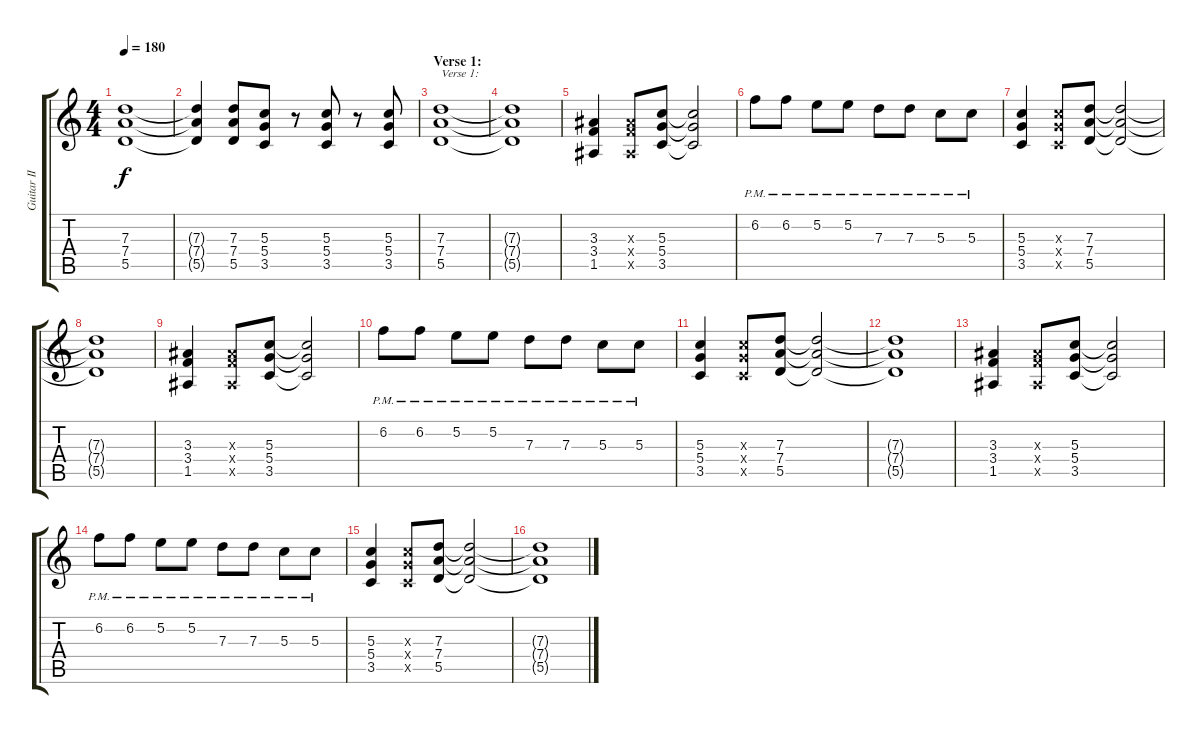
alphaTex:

\track ("Guitar II" "Guitar II") {instrument distortionguitar}
\staff {score tabs}
\tuning (E4 B3 G3 D3 A2 E2) {hide}
\ts (4 4)
\tempo 180
\clef g2
\ks c
(7.3{t} 7.4{t} 5.5{t}).1{dy f} |
(7.3{t} 7.4{t} 5.5{t}).4 (7.3 7.4 5.5).8 (5.3 5.4 3.5).8 r.8 (5.3 5.4 3.5).8 r.8 (5.3 5.4 3.5).8 |
\section ("" "Verse 1:")
(7.3 7.4 5.5).1{txt "Verse 1:"} |
(7.3{t} 7.4{t} 5.5{t}).1 |
(3.3 3.4 1.5).4 (3.3{x} 3.4{x} 1.5{x}).8 (5.3 5.4 3.5).8 (5.3{t} 5.4{t} 3.5{t}).2 |
6.2{pm}.8{instrument lead2sawtooth} 6.2{pm}.8 5.2{pm}.8 5.2{pm}.8 7.3{pm}.8 7.3{pm}.8 5.3{pm}.8 5.3{pm}.8 |
(5.3 5.4 3.5).4{instrument distortionguitar} (5.3{x} 5.4{x} 3.5{x}).8 (7.3 7.4 5.5).8 (7.3{t} 7.4{t} 5.5{t}).2 |
(7.3{t} 7.4{t} 5.5{t}).1 |
(3.3 3.4 1.5).4 (3.3{x} 3.4{x} 1.5{x}).8 (5.3 5.4 3.5).8 (5.3{t} 5.4{t} 3.5{t}).2 |
6.2{pm}.8{instrument lead2sawtooth} 6.2{pm}.8 5.2{pm}.8 5.2{pm}.8 7.3{pm}.8 7.3{pm}.8 5.3{pm}.8 5.3{pm}.8 |
(5.3 5.4 3.5).4{instrument distortionguitar} (5.3{x} 5.4{x} 3.5{x}).8 (7.3 7.4 5.5).8 (7.3{t} 7.4{t} 5.5{t}).2 |
(7.3{t} 7.4{t} 5.5{t}).1 |
(3.3 3.4 1.5).4 (3.3{x} 3.4{x} 1.5{x}).8 (5.3 5.4 3.5).8 (5.3{t} 5.4{t} 3.5{t}).2 |
6.2{pm}.8{instrument lead2sawtooth} 6.2{pm}.8 5.2{pm}.8 5.2{pm}.8 7.3{pm}.8 7.3{pm}.8 5.3{pm}.8 5.3{pm}.8 |
(5.3 5.4 3.5).4{instrument distortionguitar} (5.3{x} 5.4{x} 3.5{x}).8 (7.3 7.4 5.5).8 (7.3{t} 7.4{t} 5.5{t}).2 |
(7.3{t} 7.4{t} 5.5{t}).1
